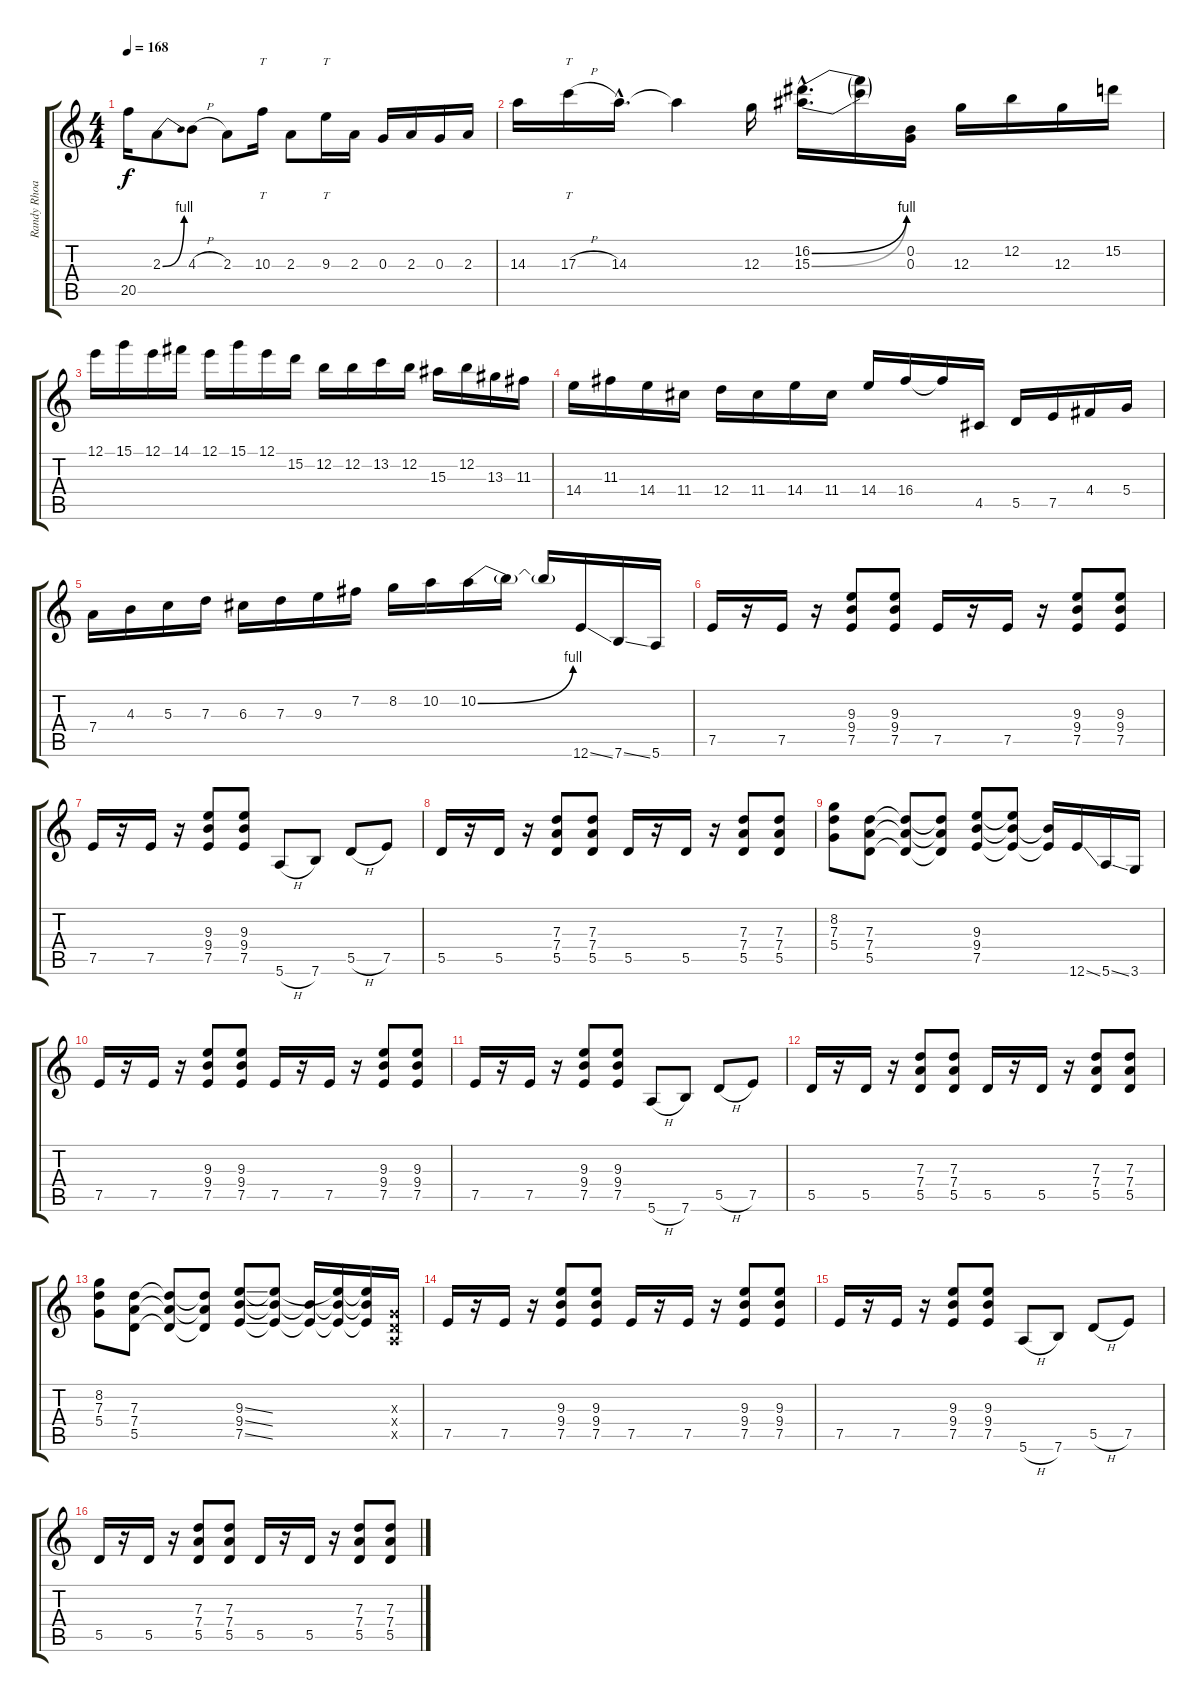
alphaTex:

\track ("Randy Rhoads" "Randy Rhoa") {instrument distortionguitar}
\staff {score tabs}
\tuning (E4 B3 G3 D3 A2 E2) {hide}
\ts (4 4)
\tempo 168
\clef g2
\ks c
20.5.16{dy f} 2.3{be (bend 0 0 60 4)}.8 4.3{h}.8 2.3.8 10.3.16{tt} 2.3.8 9.3.16{tt} 2.3.16 0.3.16 2.3.16 0.3.16 2.3.16 |
14.3.16 17.3{h}.16{tt} 14.3{hac}.16{d} 14.3{t}.4 12.3.16 (16.2{be (bend 0 0 60 4) hac} 15.3{be (bend 0 0 60 4) hac}).16{d} (16.2{t} 15.3{t}).16 (0.2 0.3).16 12.3.16 12.2.16 12.3.16 15.2.16 |
12.1.16 15.1.16 12.1.16 14.1.16 12.1.16 15.1.16 12.1.16 15.2.16 12.2.16 12.2.16 13.2.16 12.2.16 15.3.16 12.2.16 13.3.16 11.3.16 |
14.4.16 11.3.16 14.4.16 11.4.16 12.4.16 11.4.16 14.4.16 11.4.16 14.4.16 16.4.16 16.4{t}.16 4.5.16 5.5.16 7.5.16 4.4.16 5.4.16 |
7.4.16 4.3.16 5.3.16 7.3.16 6.3.16 7.3.16 9.3.16 7.2.16 8.2.16 10.2.16 10.2{be (bend 0 0 60 4)}.16 10.2{t}.16 10.2{t}.16 12.6{ss}.16 7.6{ss}.16 5.6.16 |
7.5.16 r.16 7.5.16 r.16 (9.3 9.4 7.5).8 (9.3 9.4 7.5).8 7.5.16 r.16 7.5.16 r.16 (9.3 9.4 7.5).8 (9.3 9.4 7.5).8 |
7.5.16 r.16 7.5.16 r.16 (9.3 9.4 7.5).8 (9.3 9.4 7.5).8 5.6{h}.8 7.6.8 5.5{h}.8 7.5.8 |
5.5.16 r.16 5.5.16 r.16 (7.3 7.4 5.5).8 (7.3 7.4 5.5).8 5.5.16 r.16 5.5.16 r.16 (7.3 7.4 5.5).8 (7.3 7.4 5.5).8 |
(8.2 7.3 5.4).8 (7.3 7.4 5.5).8 (7.3{t} 7.4{t} 5.5{t}).8 (7.3{t} 7.4{t} 5.5{t}).8 (9.3 9.4 7.5).8 (9.3{t} 9.4{t} 7.5{t}).8 (9.4{t} 7.5{t}).16 12.6{ss}.16 5.6{ss}.16 3.6.16 |
7.5.16 r.16 7.5.16 r.16 (9.3 9.4 7.5).8 (9.3 9.4 7.5).8 7.5.16 r.16 7.5.16 r.16 (9.3 9.4 7.5).8 (9.3 9.4 7.5).8 |
7.5.16 r.16 7.5.16 r.16 (9.3 9.4 7.5).8 (9.3 9.4 7.5).8 5.6{h}.8 7.6.8 5.5{h}.8 7.5.8 |
5.5.16 r.16 5.5.16 r.16 (7.3 7.4 5.5).8 (7.3 7.4 5.5).8 5.5.16 r.16 5.5.16 r.16 (7.3 7.4 5.5).8 (7.3 7.4 5.5).8 |
(8.2 7.3 5.4).8 (7.3 7.4 5.5).8 (7.3{t} 7.4{t} 5.5{t}).8 (7.3{t} 7.4{t} 5.5{t}).8 (9.3{ss} 9.4{ss} 7.5{ss}).8 (9.3{t} 9.4{t} 7.5{t}).8 (9.4{t} 7.5{t}).16 (9.3{t} 9.4{t} 7.5{t}).16 (9.3{t} 9.4{t} 7.5{t}).16 (0.3{x} 0.4{x} 0.5{x}).16 |
7.5.16 r.16 7.5.16 r.16 (9.3 9.4 7.5).8 (9.3 9.4 7.5).8 7.5.16 r.16 7.5.16 r.16 (9.3 9.4 7.5).8 (9.3 9.4 7.5).8 |
7.5.16 r.16 7.5.16 r.16 (9.3 9.4 7.5).8 (9.3 9.4 7.5).8 5.6{h}.8 7.6.8 5.5{h}.8 7.5.8 |
5.5.16 r.16 5.5.16 r.16 (7.3 7.4 5.5).8 (7.3 7.4 5.5).8 5.5.16 r.16 5.5.16 r.16 (7.3 7.4 5.5).8 (7.3 7.4 5.5).8
